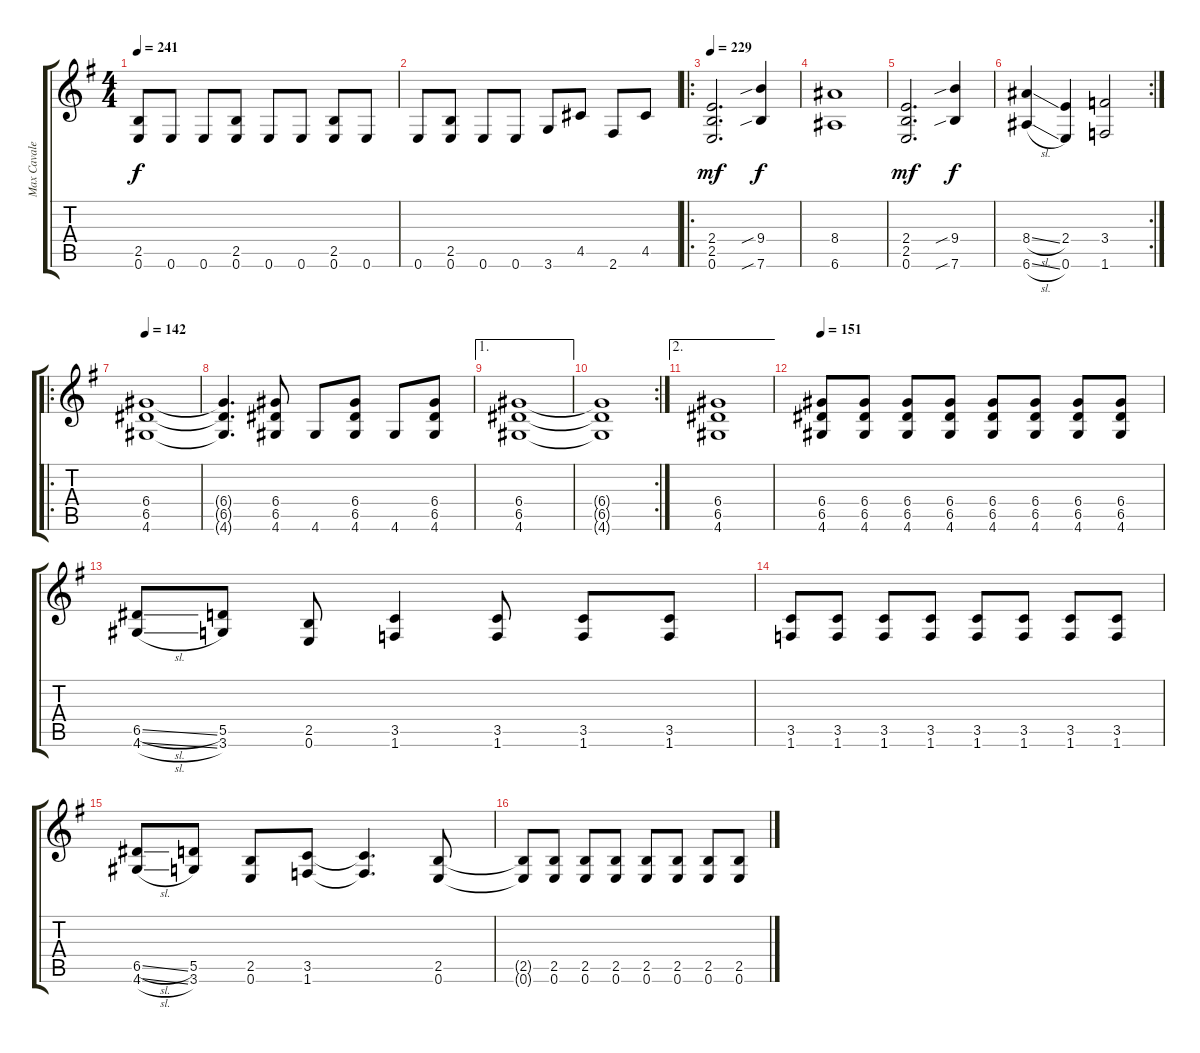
\track ("Max Cavalera" "Max Cavale") {instrument distortionguitar}
\staff {score tabs}
\tuning (E4 B3 G3 D3 A2 E2) {hide}
\ts (4 4)
\tempo 241
\clef g2
\ks g
(2.5 0.6).8{dy f} 0.6.8 0.6.8 (2.5 0.6).8 0.6.8 0.6.8 (2.5 0.6).8 0.6.8 |
0.6.8 (2.5 0.6).8 0.6.8 0.6.8 3.6.8 4.5.8 2.6.8 4.5.8 |
\ro
\tempo 229
(2.4 2.5 0.6).2{d dy mf} (9.4{sib} 7.6{sib}).4{dy f} |
(8.4 6.6).1 |
(2.4 2.5 0.6).2{d dy mf} (9.4{sib} 7.6{sib}).4{dy f} |
\rc 2
(8.4{sl} 6.6{sl}).4 (2.4 0.6).4 (3.4 1.6).2 |
\ro
\tempo 142
(6.4 6.5 4.6).1 |
(6.4{t} 6.5{t} 4.6{t}).4{d} (6.4 6.5 4.6).8 4.6.8 (6.4 6.5 4.6).8 4.6.8 (6.4 6.5 4.6).8 |
\ae 1
(6.4 6.5 4.6).1 |
\rc 2
(6.4{t} 6.5{t} 4.6{t}).1 |
\ae 2
(6.4 6.5 4.6).1 |
\tempo 151
(6.4 6.5 4.6).8 (6.4 6.5 4.6).8 (6.4 6.5 4.6).8 (6.4 6.5 4.6).8 (6.4 6.5 4.6).8 (6.4 6.5 4.6).8 (6.4 6.5 4.6).8 (6.4 6.5 4.6).8 |
(6.5{sl} 4.6{sl}).8 (5.5 3.6).8 (2.5 0.6).8 (3.5 1.6).4 (3.5 1.6).8 (3.5 1.6).8 (3.5 1.6).8 |
(3.5 1.6).8 (3.5 1.6).8 (3.5 1.6).8 (3.5 1.6).8 (3.5 1.6).8 (3.5 1.6).8 (3.5 1.6).8 (3.5 1.6).8 |
(6.5{sl} 4.6{sl}).8 (5.5 3.6).8 (2.5 0.6).8 (3.5 1.6).8 (3.5{t} 1.6{t}).4{d} (2.5 0.6).8 |
(2.5{t} 0.6{t}).8 (2.5 0.6).8 (2.5 0.6).8 (2.5 0.6).8 (2.5 0.6).8 (2.5 0.6).8 (2.5 0.6).8 (2.5 0.6).8
